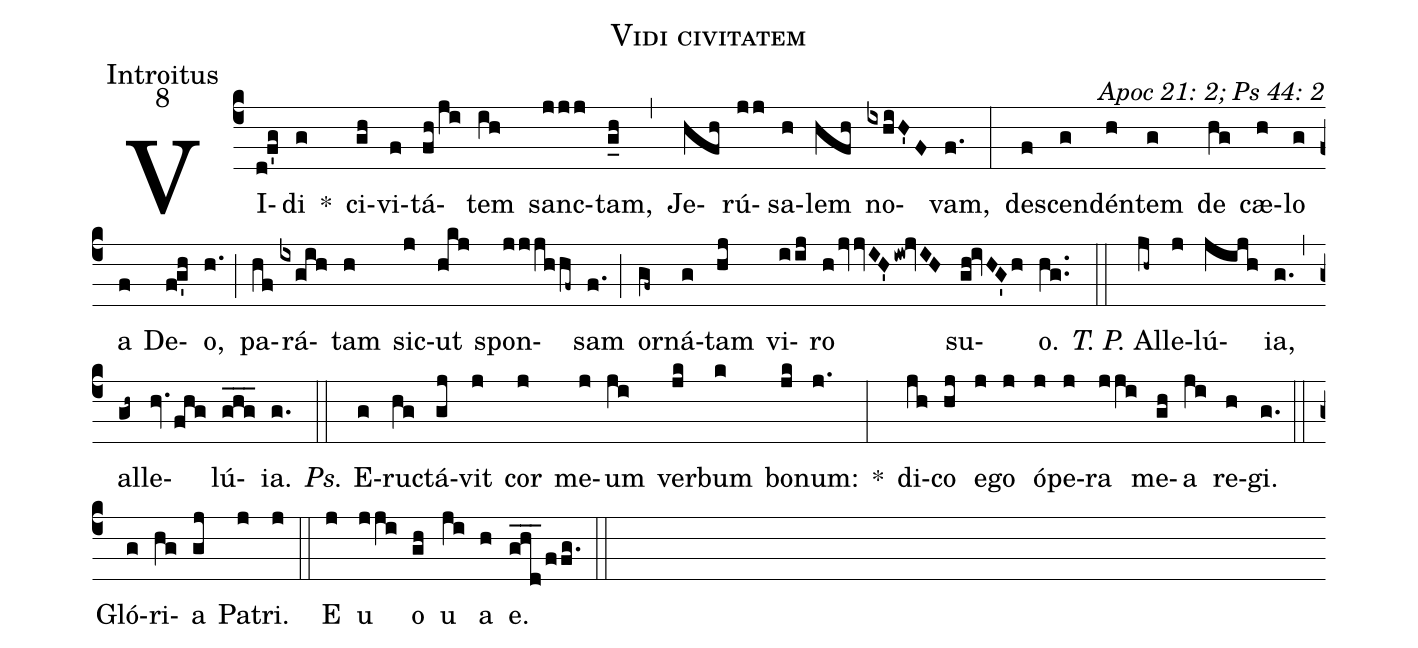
name: Vidi civitatem;
office-part: Introitus;
mode: 8;
commentary: Apoc 21: 2; Ps 44: 2;
%%
(c4) VI(d!f'g)di(g) *() ci(gh)vi(f)tá(fh/ji)tem(ih) sanc(jjj)tam,(g_h) (,) Je(hfh)rú(jj)sa(h)lem(hfh) no(ixhiH'F)vam,(f.) (:)
de(f)scen(g)dén(h)tem(g) de(hg) cæ(h)lo(g) a(f) De(fg'h)o,(h.) (;) pa(hf)rá(ixgih)tam(h) sic(j)ut(hkj) spon(jjjhhf~)sam(f.) (;) or(gf~)ná(g)tam(hj) vi(iij)ro(hjvvIH'iw!jvIH) su(gh!ivHG'h)o.(hg..) (::)
<i>T. P.</i> Al(jh~)le(j)lú(jijh)ia,(g.) (,) al(gh~)le(hv.fhg)lú(ghg___)ia.(g.) (::)
<i>Ps.</i> E(g)ruc(hg)tá(gj)vit(j) cor(j) me(j)um(ji) ver(jk)bum(k) bo(jk)num:(j.) *(:)
di(jh)co(hj) e(j)go(j) ó(j)pe(j)ra(jji) me(gh)a(ji) re(h)gi.(g.) (::)
Gló(g)ri(hg)a(gj) Pa(j)tri.(j) (::)
<eu>E(j) u(jji) o(gh) u(ji) a(h) e.</eu>(ghd___/ffg.) (::)
